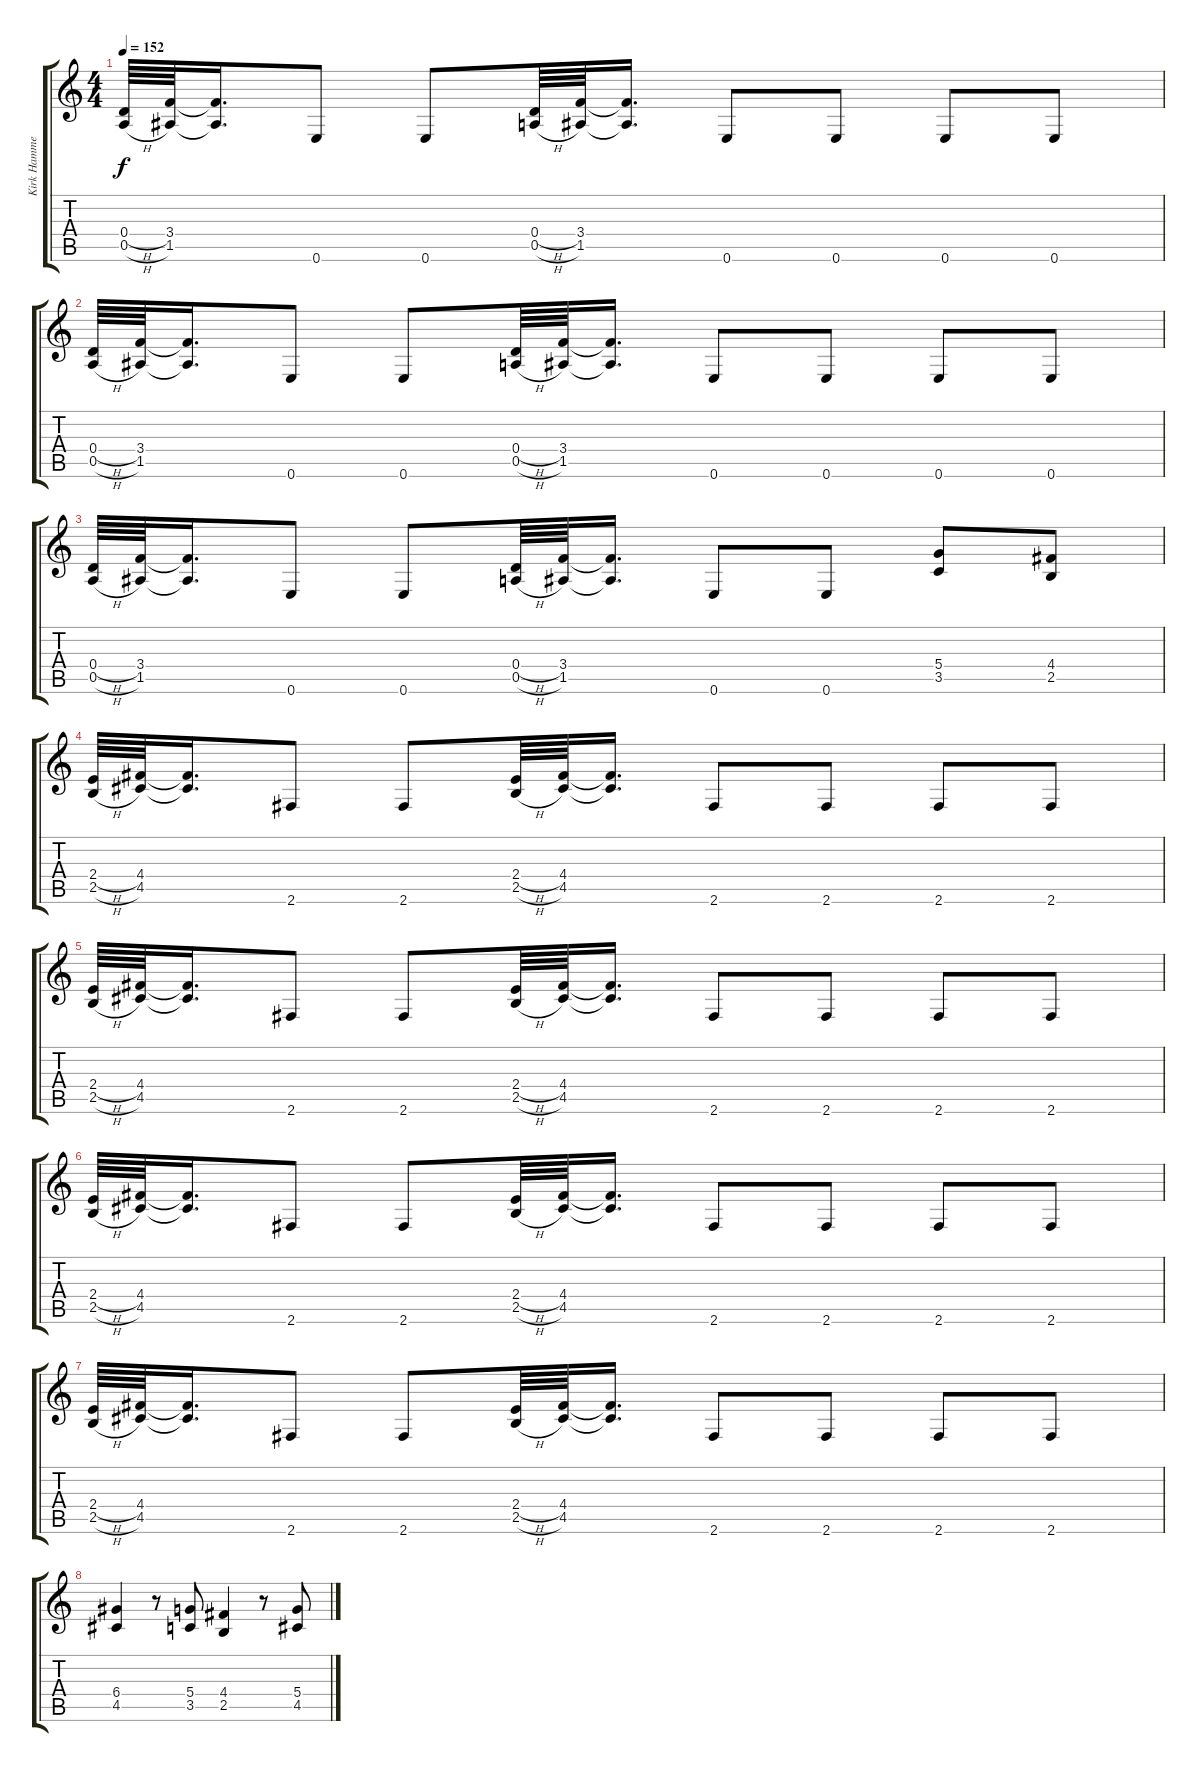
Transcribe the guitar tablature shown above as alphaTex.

\track ("Kirk Hammett" "Kirk Hamme") {instrument distortionguitar bank 17}
\staff {score tabs}
\tuning (E4 B3 G3 D3 A2 E2) {hide}
\ts (4 4)
\tempo 152
\clef g2
\ks c
(0.4{h} 0.5{h}).64{dy f} (3.4 1.5).64 (3.4{t} 1.5{t}).16{d} 0.6.8 0.6.8 (0.4{h} 0.5{h}).64 (3.4 1.5).64 (3.4{t} 1.5{t}).16{d} 0.6.8 0.6.8 0.6.8 0.6.8 |
(0.4{h} 0.5{h}).64 (3.4 1.5).64 (3.4{t} 1.5{t}).16{d} 0.6.8 0.6.8 (0.4{h} 0.5{h}).64 (3.4 1.5).64 (3.4{t} 1.5{t}).16{d} 0.6.8 0.6.8 0.6.8 0.6.8 |
(0.4{h} 0.5{h}).64 (3.4 1.5).64 (3.4{t} 1.5{t}).16{d} 0.6.8 0.6.8 (0.4{h} 0.5{h}).64 (3.4 1.5).64 (3.4{t} 1.5{t}).16{d} 0.6.8 0.6.8 (5.4 3.5).8 (4.4 2.5).8 |
(2.4{h} 2.5{h}).64 (4.4 4.5).64 (4.4{t} 4.5{t}).16{d} 2.6.8 2.6.8 (2.4{h} 2.5{h}).64 (4.4 4.5).64 (4.4{t} 4.5{t}).16{d} 2.6.8 2.6.8 2.6.8 2.6.8 |
(2.4{h} 2.5{h}).64 (4.4 4.5).64 (4.4{t} 4.5{t}).16{d} 2.6.8 2.6.8 (2.4{h} 2.5{h}).64 (4.4 4.5).64 (4.4{t} 4.5{t}).16{d} 2.6.8 2.6.8 2.6.8 2.6.8 |
(2.4{h} 2.5{h}).64 (4.4 4.5).64 (4.4{t} 4.5{t}).16{d} 2.6.8 2.6.8 (2.4{h} 2.5{h}).64 (4.4 4.5).64 (4.4{t} 4.5{t}).16{d} 2.6.8 2.6.8 2.6.8 2.6.8 |
(2.4{h} 2.5{h}).64 (4.4 4.5).64 (4.4{t} 4.5{t}).16{d} 2.6.8 2.6.8 (2.4{h} 2.5{h}).64 (4.4 4.5).64 (4.4{t} 4.5{t}).16{d} 2.6.8 2.6.8 2.6.8 2.6.8 |
(6.4 4.5).4 r.8 (5.4 3.5).8 (4.4 2.5).4 r.8 (5.4 4.5).8
